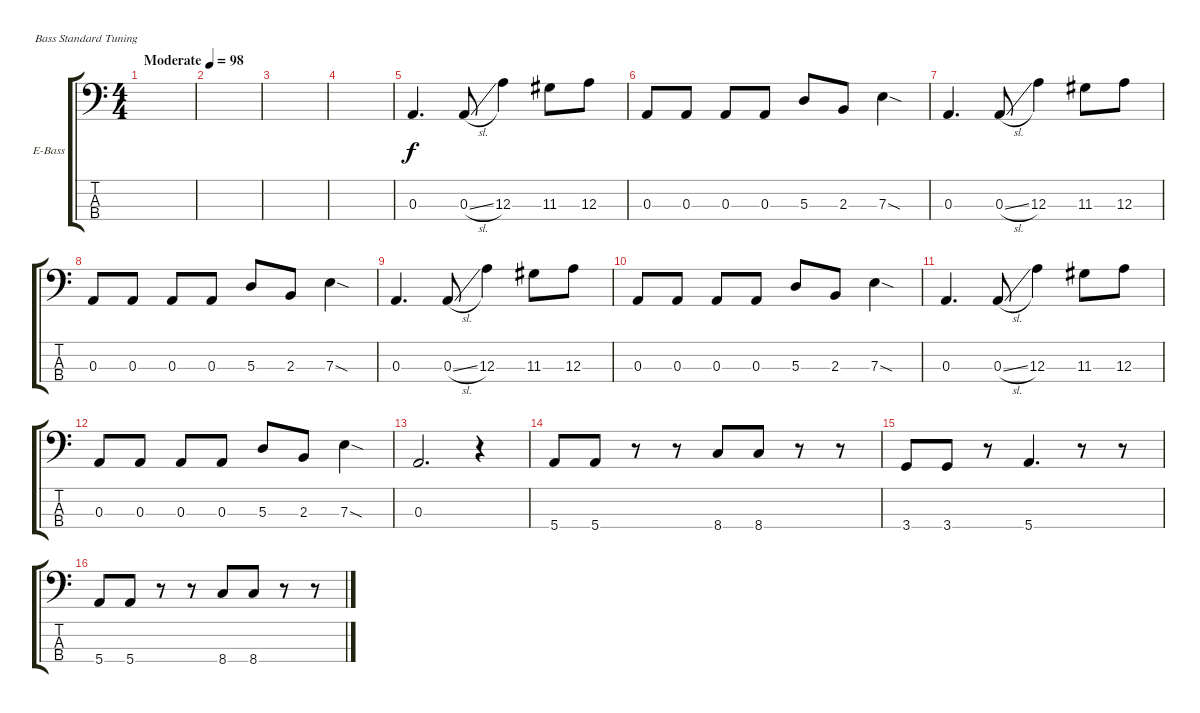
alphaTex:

\bracketExtendMode groupsimilarinstruments
\firstSystemTrackNameOrientation horizontal
\otherSystemsTrackNameOrientation horizontal
\track ("Electric Bass" "E-Bass") {instrument electricbassfinger}
\staff {score tabs}
\tuning (G2 D2 A1 E1)
\ts (4 4)
\beaming (8 2 2 2 2)
\tempo (98 "Moderate")
\clef f4
\scale
0.485477
\ks c
|
\scale
0.257261 |
\scale
0.257261 |
\scale
0.333333 |
\scale
0.333333 0.3.4{d} 0.3{sl}.8 12.3.4 11.3.8 12.3.8 |
\scale
0.333333 0.3.8 0.3.8 0.3.8 0.3.8 5.3.8 2.3.8 7.3{sod}.4 |
\scale
0.333333 0.3.4{d} 0.3{sl}.8 12.3.4 11.3.8 12.3.8 |
\scale
0.333333 0.3.8 0.3.8 0.3.8 0.3.8 5.3.8 2.3.8 7.3{sod}.4 |
\scale
0.333333 0.3.4{d} 0.3{sl}.8 12.3.4 11.3.8 12.3.8 |
\scale
0.333333 0.3.8 0.3.8 0.3.8 0.3.8 5.3.8 2.3.8 7.3{sod}.4 |
\scale
0.333333 0.3.4{d} 0.3{sl}.8 12.3.4 11.3.8 12.3.8 |
\scale
0.333333 0.3.8 0.3.8 0.3.8 0.3.8 5.3.8 2.3.8 7.3{sod}.4 |
\scale
0.333333 0.3.2{d} r.4 |
\scale
0.333333 5.4.8 5.4.8 r.8 r.8 8.4.8 8.4.8 r.8 r.8 |
\scale
0.333333 3.4.8 3.4.8 r.8 5.4.4{d} r.8 r.8 |
\scale
0.333333 5.4.8 5.4.8 r.8 r.8 8.4.8 8.4.8 r.8 r.8
